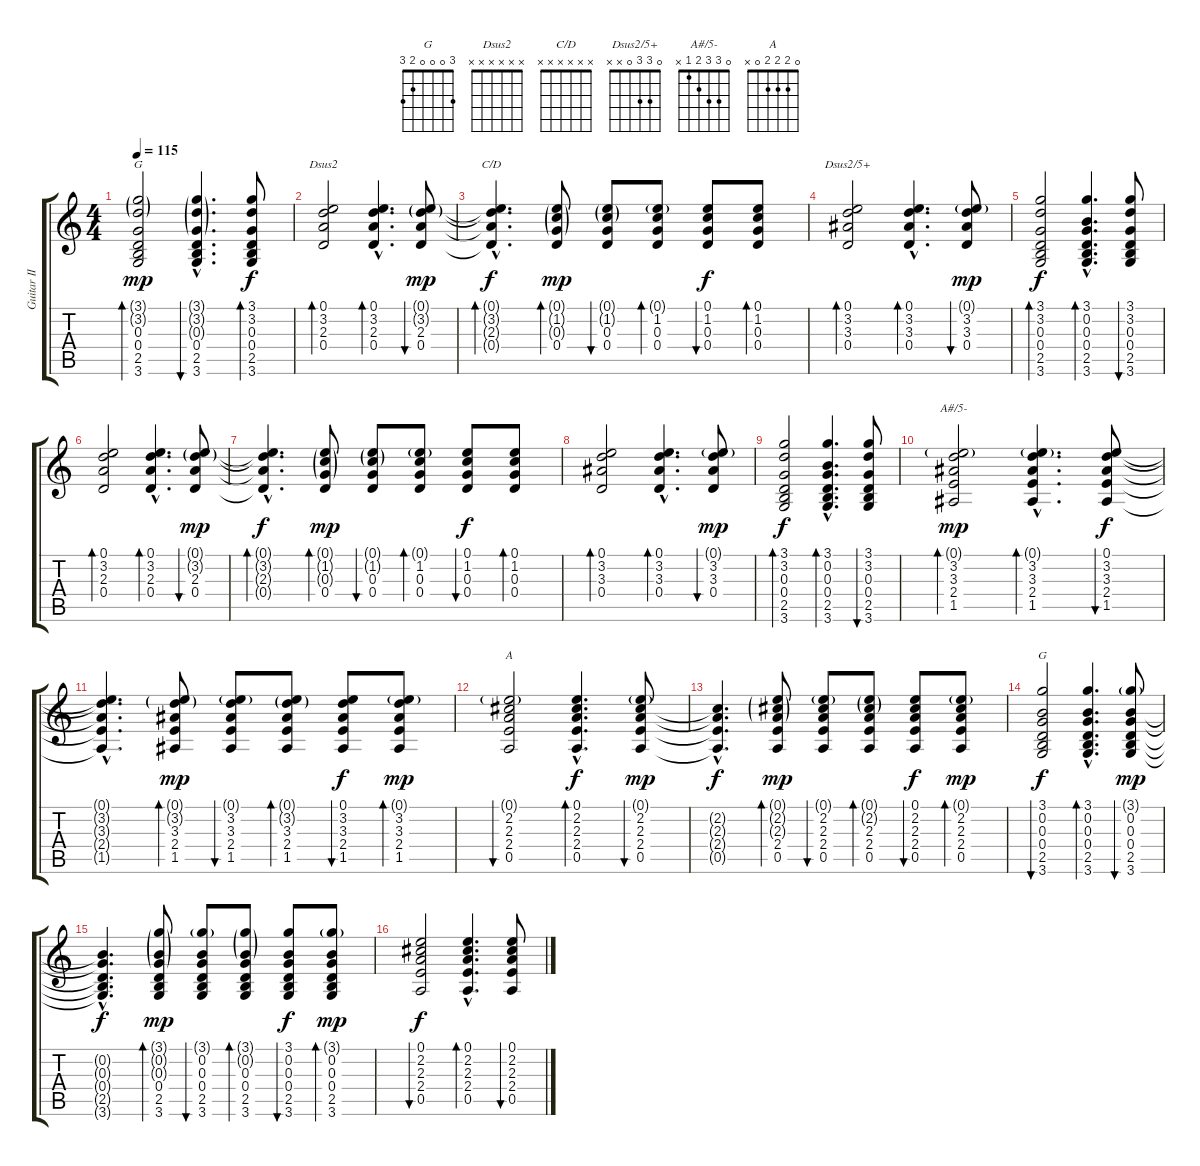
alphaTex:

\track ("Guitar II" "Guitar II") {instrument electricguitarclean}
\staff {score tabs}
\tuning (E4 B3 G3 D3 A2 E2) {hide}
\chord ("G" x x x x x x)
\chord ("Dsus2" x x x x x x)
\chord ("C/D" x x x x x x)
\chord ("Dsus2/5+" 0 3 3 0 x x)
\chord ("A#/5-" 0 3 3 2 1 x)
\chord ("A" 0 2 2 2 0 x)
\chord ("G" 3 0 0 0 2 3)
\ts (4 4)
\tempo 115
\clef g2
\ks c
(3.1{g} 3.2{g} 0.3 0.4 2.5 3.6).2{bd 120 ch "G" dy mp} (3.1{g hac} 3.2{g hac} 0.3{g hac} 0.4{hac} 2.5{hac} 3.6{hac}).4{d bu 120} (3.1 3.2 0.3 0.4 2.5 3.6).8{bd 120 dy f} |
(0.1 3.2 2.3 0.4).2{bd 60 ch "Dsus2"} (0.1{hac} 3.2{hac} 2.3{hac} 0.4{hac}).4{d bd 120} (0.1{g} 3.2{g} 2.3 0.4).8{bu 120 dy mp} |
(0.1{hac t} 3.2{hac t} 2.3{hac t} 0.4{hac t}).4{d bd 120 ch "C/D" dy f} (0.1{g} 1.2{g} 0.3{g} 0.4).8{bd 120 dy mp} (0.1{g} 1.2{g} 0.3 0.4).8{bu 120} (0.1{g} 1.2 0.3 0.4).8{bd 120} (0.1 1.2 0.3 0.4).8{bu 120 dy f} (0.1 1.2 0.3 0.4).8{bd 120} |
(0.1 3.2 3.3 0.4).2{bd 120 ch "Dsus2/5+"} (0.1{hac} 3.2{hac} 3.3{hac} 0.4{hac}).4{d bd 120} (0.1{g} 3.2 3.3 0.4).8{bu 120 dy mp} |
(3.1 3.2 0.3 0.4 2.5 3.6).2{bd 120 dy f} (3.1{hac} 0.2{hac} 0.3{hac} 0.4{hac} 2.5{hac} 3.6{hac}).4{d bd 120} (3.1 3.2 0.3 0.4 2.5 3.6).8{bu 120} |
(0.1 3.2 2.3 0.4).2{bd 60} (0.1{hac} 3.2{hac} 2.3{hac} 0.4{hac}).4{d bd 120} (0.1{g} 3.2{g} 2.3 0.4).8{bu 120 dy mp} |
(0.1{hac t} 3.2{hac t} 2.3{hac t} 0.4{hac t}).4{d bd 120 dy f} (0.1{g} 1.2{g} 0.3{g} 0.4).8{bd 120 dy mp} (0.1{g} 1.2{g} 0.3 0.4).8{bu 120} (0.1{g} 1.2 0.3 0.4).8{bd 120} (0.1 1.2 0.3 0.4).8{bu 120 dy f} (0.1 1.2 0.3 0.4).8{bd 120} |
(0.1 3.2 3.3 0.4).2{bd 120} (0.1{hac} 3.2{hac} 3.3{hac} 0.4{hac}).4{d bd 120} (0.1{g} 3.2 3.3 0.4).8{bu 120 dy mp} |
(3.1 3.2 0.3 0.4 2.5 3.6).2{bd 120 dy f} (3.1{hac} 0.2{hac} 0.3{hac} 0.4{hac} 2.5{hac} 3.6{hac}).4{d bd 120} (3.1 3.2 0.3 0.4 2.5 3.6).8{bu 120} |
(0.1{g} 3.2 3.3 2.4 1.5).2{bd 240 ch "A#/5-" dy mp} (0.1{g hac} 3.2{hac} 3.3{hac} 2.4{hac} 1.5{hac}).4{d bd 120} (0.1 3.2 3.3 2.4 1.5).8{bu 60 dy f} |
(0.1{hac t} 3.2{hac t} 3.3{hac t} 2.4{hac t} 1.5{hac t}).4{d} (0.1{g} 3.2{g} 3.3 2.4 1.5).8{bd 120 dy mp} (0.1{g} 3.2 3.3 2.4 1.5).8{bu 120} (0.1{g} 3.2{g} 3.3 2.4 1.5).8{bd 120} (0.1 3.2 3.3 2.4 1.5).8{bu 120 dy f} (0.1{g} 3.2 3.3 2.4 1.5).8{bd 120 dy mp} |
(0.1{g} 2.2 2.3 2.4 0.5).2{bu 120 ch "A"} (0.1{hac} 2.2{hac} 2.3{hac} 2.4{hac} 0.5{hac}).4{d bd 120 dy f} (0.1{g} 2.2 2.3 2.4 0.5).8{bu 120 dy mp} |
(2.2{hac t} 2.3{hac t} 2.4{hac t} 0.5{hac t}).4{d dy f} (0.1{g} 2.2{g} 2.3{g} 2.4 0.5).8{bd 120 dy mp} (0.1{g} 2.2 2.3 2.4 0.5).8{bu 120} (0.1{g} 2.2{g} 2.3 2.4 0.5).8{bd 120} (0.1 2.2 2.3 2.4 0.5).8{bu 120 dy f} (0.1{g} 2.2 2.3 2.4 0.5).8{bd 120 dy mp} |
(3.1 0.2 0.3 0.4 2.5 3.6).2{bu 120 ch "G" dy f} (3.1{hac} 0.2{hac} 0.3{hac} 0.4{hac} 2.5{hac} 3.6{hac}).4{d bd 120} (3.1{g} 0.2 0.3 0.4 2.5 3.6).8{bu 120 dy mp} |
(0.2{hac t} 0.3{hac t} 0.4{hac t} 2.5{hac t} 3.6{hac t}).4{d dy f} (3.1{g} 0.2{g} 0.3{g} 0.4 2.5 3.6).8{bd 120 dy mp} (3.1{g} 0.2 0.3 0.4 2.5 3.6).8{bu 120} (3.1{g} 0.2{g} 0.3 0.4 2.5 3.6).8{bd 120} (3.1 0.2 0.3 0.4 2.5 3.6).8{bu 120 dy f} (3.1{g} 0.2 0.3 0.4 2.5 3.6).8{bd 120 dy mp} |
(0.1 2.2 2.3 2.4 0.5).2{bu 120 dy f} (0.1{hac} 2.2{hac} 2.3{hac} 2.4{hac} 0.5{hac}).4{d bd 120} (0.1 2.2 2.3 2.4 0.5).8{bu 120}
